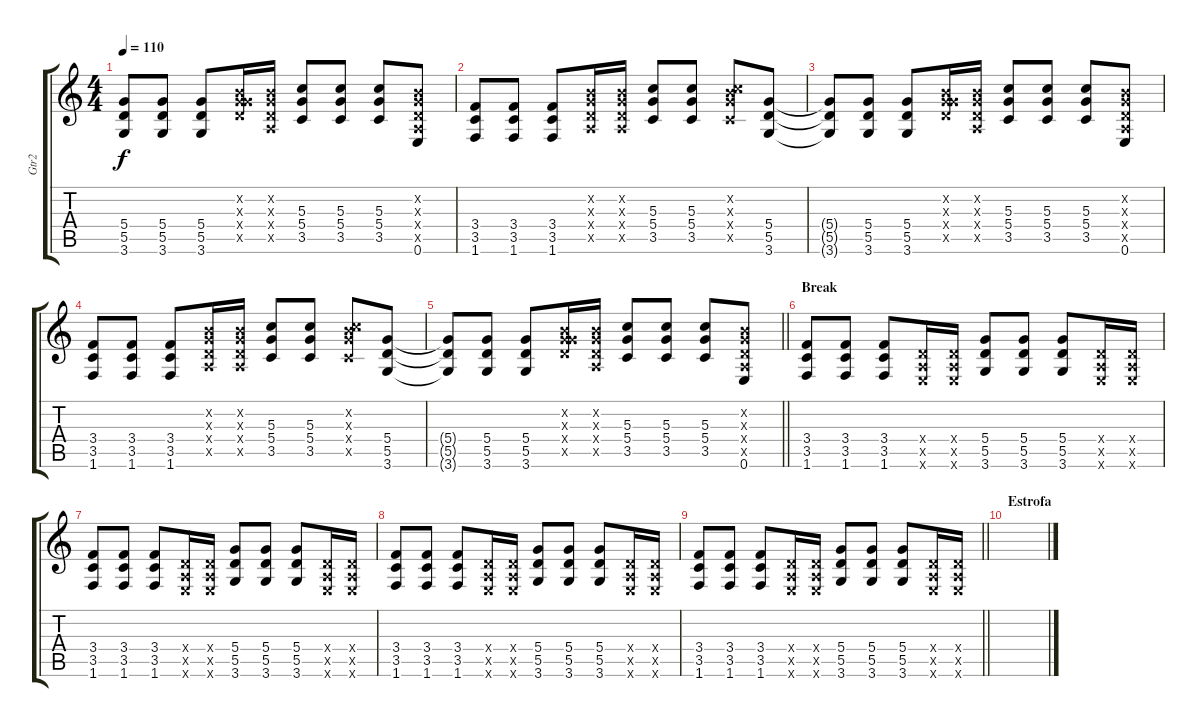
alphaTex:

\track ("Gtr2" "Gtr2") {instrument distortionguitar}
\staff {score tabs}
\tuning (E4 B3 G3 D3 A2 E2) {hide}
\ts (4 4)
\tempo 110
\clef g2
\ks c
(5.4{t} 5.5{t} 3.6{t}).8{dy f} (5.4 5.5 3.6).8 (5.4 5.5 3.6).8 (0.2{x} 0.3{x} 5.4{x} 5.5{x}).16 (0.2{x} 0.3{x} 0.4{x} 0.5{x}).16 (5.3 5.4 3.5).8 (5.3 5.4 3.5).8 (5.3 5.4 3.5).8 (0.2{x} 0.3{x} 0.4{x} 0.5{x} 0.6).8 |
(3.4 3.5 1.6).8 (3.4 3.5 1.6).8 (3.4 3.5 1.6).8 (0.2{x} 0.3{x} 0.4{x} 0.5{x}).16 (0.2{x} 0.3{x} 0.4{x} 0.5{x}).16 (5.3 5.4 3.5).8 (5.3 5.4 3.5).8 (0.2{x} 5.3{x} 5.4{x} 3.5{x}).8 (5.4 5.5 3.6).8 |
(5.4{t} 5.5{t} 3.6{t}).8 (5.4 5.5 3.6).8 (5.4 5.5 3.6).8 (0.2{x} 0.3{x} 5.4{x} 5.5{x}).16 (0.2{x} 0.3{x} 0.4{x} 0.5{x}).16 (5.3 5.4 3.5).8 (5.3 5.4 3.5).8 (5.3 5.4 3.5).8 (0.2{x} 0.3{x} 0.4{x} 0.5{x} 0.6).8 |
(3.4 3.5 1.6).8 (3.4 3.5 1.6).8 (3.4 3.5 1.6).8 (0.2{x} 0.3{x} 0.4{x} 0.5{x}).16 (0.2{x} 0.3{x} 0.4{x} 0.5{x}).16 (5.3 5.4 3.5).8 (5.3 5.4 3.5).8 (0.2{x} 5.3{x} 5.4{x} 3.5{x}).8 (5.4 5.5 3.6).8 |
\barLineRight lightlight
(5.4{t} 5.5{t} 3.6{t}).8 (5.4 5.5 3.6).8 (5.4 5.5 3.6).8 (0.2{x} 0.3{x} 5.4{x} 5.5{x}).16 (0.2{x} 0.3{x} 0.4{x} 0.5{x}).16 (5.3 5.4 3.5).8 (5.3 5.4 3.5).8 (5.3 5.4 3.5).8 (0.2{x} 0.3{x} 0.4{x} 0.5{x} 0.6).8 |
\section ("" "Break")
(3.4 3.5 1.6).8 (3.4 3.5 1.6).8 (3.4 3.5 1.6).8 (0.4{x} 0.5{x} 0.6{x}).16 (0.4{x} 0.5{x} 0.6{x}).16 (5.4 5.5 3.6).8 (5.4 5.5 3.6).8 (5.4 5.5 3.6).8 (0.4{x} 0.5{x} 0.6{x}).16 (0.4{x} 0.5{x} 0.6{x}).16 |
(3.4 3.5 1.6).8 (3.4 3.5 1.6).8 (3.4 3.5 1.6).8 (0.4{x} 0.5{x} 0.6{x}).16 (0.4{x} 0.5{x} 0.6{x}).16 (5.4 5.5 3.6).8 (5.4 5.5 3.6).8 (5.4 5.5 3.6).8 (0.4{x} 0.5{x} 0.6{x}).16 (0.4{x} 0.5{x} 0.6{x}).16 |
(3.4 3.5 1.6).8 (3.4 3.5 1.6).8 (3.4 3.5 1.6).8 (0.4{x} 0.5{x} 0.6{x}).16 (0.4{x} 0.5{x} 0.6{x}).16 (5.4 5.5 3.6).8 (5.4 5.5 3.6).8 (5.4 5.5 3.6).8 (0.4{x} 0.5{x} 0.6{x}).16 (0.4{x} 0.5{x} 0.6{x}).16 |
\barLineRight lightlight
(3.4 3.5 1.6).8 (3.4 3.5 1.6).8 (3.4 3.5 1.6).8 (0.4{x} 0.5{x} 0.6{x}).16 (0.4{x} 0.5{x} 0.6{x}).16 (5.4 5.5 3.6).8 (5.4 5.5 3.6).8 (5.4 5.5 3.6).8 (0.4{x} 0.5{x} 0.6{x}).16 (0.4{x} 0.5{x} 0.6{x}).16 |
\section ("" "Estrofa")
